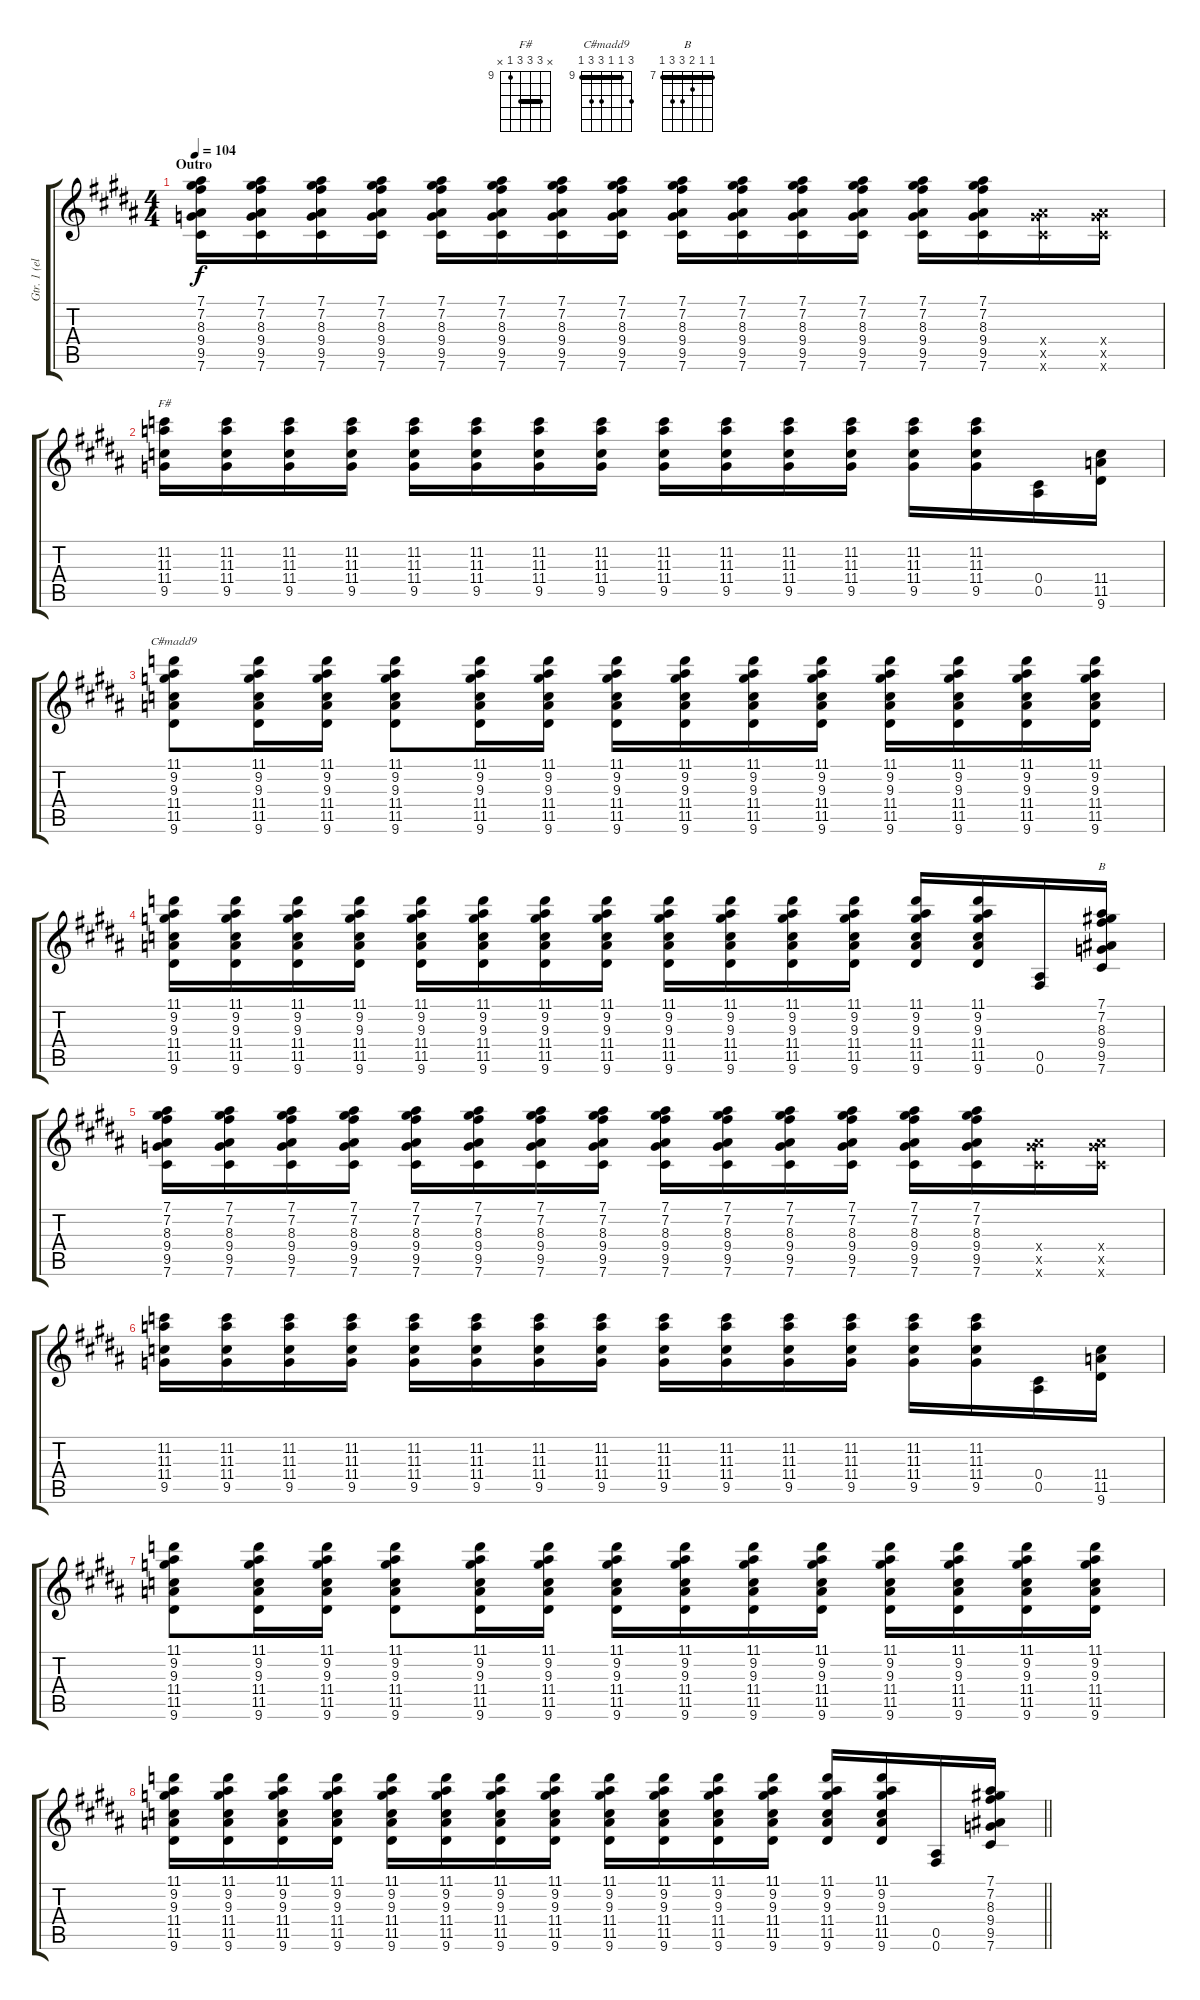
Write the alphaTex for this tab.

\track ("Gtr. 1 (elec.)" "Gtr. 1 (el") {instrument electricguitarclean}
\staff {score tabs}
\tuning (Eb4 Db4 Bb3 Db3 Bb2 Gb2) {hide}
\chord ("F#" x 11 11 11 9 x) {firstfret 9 barre 11}
\chord ("C#madd9" 11 9 9 11 11 9) {firstfret 9 barre 9}
\chord ("B" 7 7 8 9 9 7) {firstfret 7 barre 7}
\ts (4 4)
\section ("" "Outro")
\tempo 104
\clef g2
\ks b
(7.1 7.2 8.3 9.4 9.5 7.6).16{dy f} (7.1 7.2 8.3 9.4 9.5 7.6).16 (7.1 7.2 8.3 9.4 9.5 7.6).16 (7.1 7.2 8.3 9.4 9.5 7.6).16 (7.1 7.2 8.3 9.4 9.5 7.6).16 (7.1 7.2 8.3 9.4 9.5 7.6).16 (7.1 7.2 8.3 9.4 9.5 7.6).16 (7.1 7.2 8.3 9.4 9.5 7.6).16 (7.1 7.2 8.3 9.4 9.5 7.6).16 (7.1 7.2 8.3 9.4 9.5 7.6).16 (7.1 7.2 8.3 9.4 9.5 7.6).16 (7.1 7.2 8.3 9.4 9.5 7.6).16 (7.1 7.2 8.3 9.4 9.5 7.6).16 (7.1 7.2 8.3 9.4 9.5 7.6).16 (9.4{x} 9.5{x} 7.6{x}).16 (9.4{x} 9.5{x} 7.6{x}).16 |
(11.2 11.3 11.4 9.5).16{ch "F#"} (11.2 11.3 11.4 9.5).16 (11.2 11.3 11.4 9.5).16 (11.2 11.3 11.4 9.5).16 (11.2 11.3 11.4 9.5).16 (11.2 11.3 11.4 9.5).16 (11.2 11.3 11.4 9.5).16 (11.2 11.3 11.4 9.5).16 (11.2 11.3 11.4 9.5).16 (11.2 11.3 11.4 9.5).16 (11.2 11.3 11.4 9.5).16 (11.2 11.3 11.4 9.5).16 (11.2 11.3 11.4 9.5).16 (11.2 11.3 11.4 9.5).16 (0.4 0.5).16 (11.4 11.5 9.6).16 |
(11.1 9.2 9.3 11.4 11.5 9.6).8{ch "C#madd9"} (11.1 9.2 9.3 11.4 11.5 9.6).16 (11.1 9.2 9.3 11.4 11.5 9.6).16 (11.1 9.2 9.3 11.4 11.5 9.6).8 (11.1 9.2 9.3 11.4 11.5 9.6).16 (11.1 9.2 9.3 11.4 11.5 9.6).16 (11.1 9.2 9.3 11.4 11.5 9.6).16 (11.1 9.2 9.3 11.4 11.5 9.6).16 (11.1 9.2 9.3 11.4 11.5 9.6).16 (11.1 9.2 9.3 11.4 11.5 9.6).16 (11.1 9.2 9.3 11.4 11.5 9.6).16 (11.1 9.2 9.3 11.4 11.5 9.6).16 (11.1 9.2 9.3 11.4 11.5 9.6).16 (11.1 9.2 9.3 11.4 11.5 9.6).16 |
(11.1 9.2 9.3 11.4 11.5 9.6).16 (11.1 9.2 9.3 11.4 11.5 9.6).16 (11.1 9.2 9.3 11.4 11.5 9.6).16 (11.1 9.2 9.3 11.4 11.5 9.6).16 (11.1 9.2 9.3 11.4 11.5 9.6).16 (11.1 9.2 9.3 11.4 11.5 9.6).16 (11.1 9.2 9.3 11.4 11.5 9.6).16 (11.1 9.2 9.3 11.4 11.5 9.6).16 (11.1 9.2 9.3 11.4 11.5 9.6).16 (11.1 9.2 9.3 11.4 11.5 9.6).16 (11.1 9.2 9.3 11.4 11.5 9.6).16 (11.1 9.2 9.3 11.4 11.5 9.6).16 (11.1 9.2 9.3 11.4 11.5 9.6).16 (11.1 9.2 9.3 11.4 11.5 9.6).16 (0.5 0.6).16 (7.1 7.2 8.3 9.4 9.5 7.6).16{ch "B"} |
(7.1 7.2 8.3 9.4 9.5 7.6).16 (7.1 7.2 8.3 9.4 9.5 7.6).16 (7.1 7.2 8.3 9.4 9.5 7.6).16 (7.1 7.2 8.3 9.4 9.5 7.6).16 (7.1 7.2 8.3 9.4 9.5 7.6).16 (7.1 7.2 8.3 9.4 9.5 7.6).16 (7.1 7.2 8.3 9.4 9.5 7.6).16 (7.1 7.2 8.3 9.4 9.5 7.6).16 (7.1 7.2 8.3 9.4 9.5 7.6).16 (7.1 7.2 8.3 9.4 9.5 7.6).16 (7.1 7.2 8.3 9.4 9.5 7.6).16 (7.1 7.2 8.3 9.4 9.5 7.6).16 (7.1 7.2 8.3 9.4 9.5 7.6).16 (7.1 7.2 8.3 9.4 9.5 7.6).16 (9.4{x} 9.5{x} 7.6{x}).16 (9.4{x} 9.5{x} 7.6{x}).16 |
(11.2 11.3 11.4 9.5).16 (11.2 11.3 11.4 9.5).16 (11.2 11.3 11.4 9.5).16 (11.2 11.3 11.4 9.5).16 (11.2 11.3 11.4 9.5).16 (11.2 11.3 11.4 9.5).16 (11.2 11.3 11.4 9.5).16 (11.2 11.3 11.4 9.5).16 (11.2 11.3 11.4 9.5).16 (11.2 11.3 11.4 9.5).16 (11.2 11.3 11.4 9.5).16 (11.2 11.3 11.4 9.5).16 (11.2 11.3 11.4 9.5).16 (11.2 11.3 11.4 9.5).16 (0.4 0.5).16 (11.4 11.5 9.6).16 |
(11.1 9.2 9.3 11.4 11.5 9.6).8 (11.1 9.2 9.3 11.4 11.5 9.6).16 (11.1 9.2 9.3 11.4 11.5 9.6).16 (11.1 9.2 9.3 11.4 11.5 9.6).8 (11.1 9.2 9.3 11.4 11.5 9.6).16 (11.1 9.2 9.3 11.4 11.5 9.6).16 (11.1 9.2 9.3 11.4 11.5 9.6).16 (11.1 9.2 9.3 11.4 11.5 9.6).16 (11.1 9.2 9.3 11.4 11.5 9.6).16 (11.1 9.2 9.3 11.4 11.5 9.6).16 (11.1 9.2 9.3 11.4 11.5 9.6).16 (11.1 9.2 9.3 11.4 11.5 9.6).16 (11.1 9.2 9.3 11.4 11.5 9.6).16 (11.1 9.2 9.3 11.4 11.5 9.6).16 |
\barLineRight lightlight
(11.1 9.2 9.3 11.4 11.5 9.6).16 (11.1 9.2 9.3 11.4 11.5 9.6).16 (11.1 9.2 9.3 11.4 11.5 9.6).16 (11.1 9.2 9.3 11.4 11.5 9.6).16 (11.1 9.2 9.3 11.4 11.5 9.6).16 (11.1 9.2 9.3 11.4 11.5 9.6).16 (11.1 9.2 9.3 11.4 11.5 9.6).16 (11.1 9.2 9.3 11.4 11.5 9.6).16 (11.1 9.2 9.3 11.4 11.5 9.6).16 (11.1 9.2 9.3 11.4 11.5 9.6).16 (11.1 9.2 9.3 11.4 11.5 9.6).16 (11.1 9.2 9.3 11.4 11.5 9.6).16 (11.1 9.2 9.3 11.4 11.5 9.6).16 (11.1 9.2 9.3 11.4 11.5 9.6).16 (0.5 0.6).16 (7.1 7.2 8.3 9.4 9.5 7.6).16
